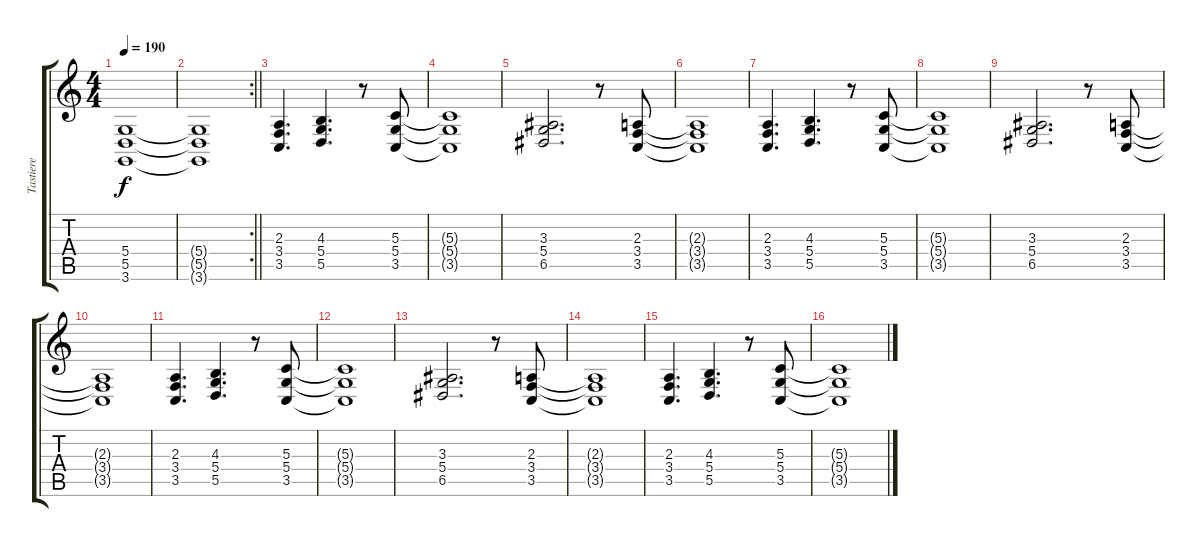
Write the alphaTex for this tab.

\track ("Tastiere" "Tastiere") {instrument lead2sawtooth}
\staff {score tabs}
\tuning (E4 B3 G3 D3 A2 E2) {hide}
\ts (4 4)
\tempo 190
\clef g2
\ks c
(5.4 5.5 3.6).1{dy f} |
\rc 2
\barLineRight lightlight
(5.4{t} 5.5{t} 3.6{t}).1 |
(2.3 3.4 3.5).4{d} (4.3 5.4 5.5).4{d} r.8 (5.3 5.4 3.5).8 |
(5.3{t} 5.4{t} 3.5{t}).1 |
(3.3 5.4 6.5).2{d} r.8 (2.3 3.4 3.5).8 |
(2.3{t} 3.4{t} 3.5{t}).1 |
(2.3 3.4 3.5).4{d} (4.3 5.4 5.5).4{d} r.8 (5.3 5.4 3.5).8 |
(5.3{t} 5.4{t} 3.5{t}).1 |
(3.3 5.4 6.5).2{d} r.8 (2.3 3.4 3.5).8 |
(2.3{t} 3.4{t} 3.5{t}).1 |
(2.3 3.4 3.5).4{d} (4.3 5.4 5.5).4{d} r.8 (5.3 5.4 3.5).8 |
(5.3{t} 5.4{t} 3.5{t}).1 |
(3.3 5.4 6.5).2{d} r.8 (2.3 3.4 3.5).8 |
(2.3{t} 3.4{t} 3.5{t}).1 |
(2.3 3.4 3.5).4{d} (4.3 5.4 5.5).4{d} r.8 (5.3 5.4 3.5).8 |
(5.3{t} 5.4{t} 3.5{t}).1
